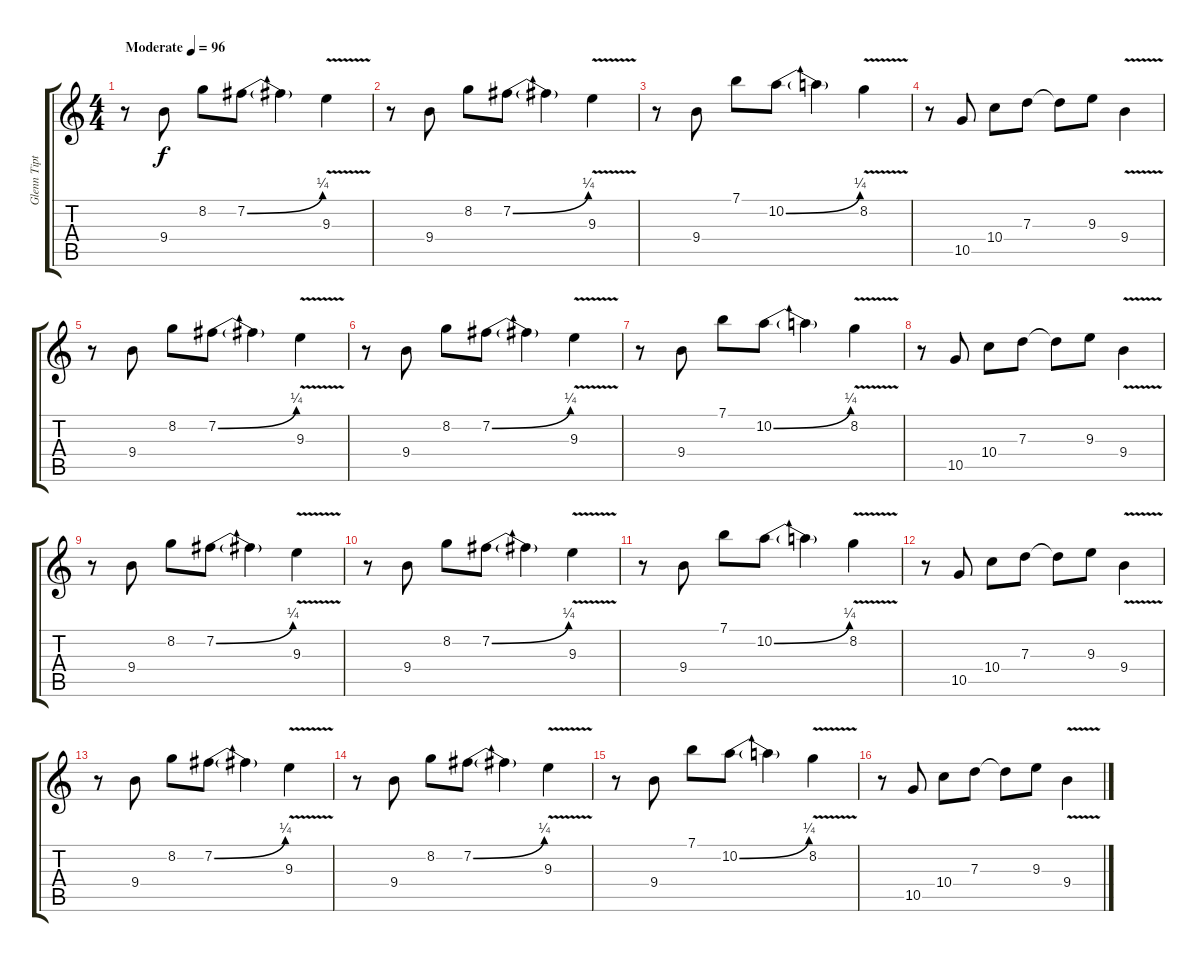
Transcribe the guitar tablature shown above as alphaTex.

\track ("Glenn Tipton" "Glenn Tipt") {instrument distortionguitar}
\staff {score tabs}
\tuning (E4 B3 G3 D3 A2 E2) {hide}
\ts (4 4)
\tempo (96 "Moderate")
\clef g2
\ks c
r.8{dy f volume 16 balance 8 instrument distortionguitar} 9.4.8 8.2.8 7.2{be (bend 0 0 60 1)}.8 7.2{t}.4 9.3{v}.4 |
r.8 9.4.8 8.2.8 7.2{be (bend 0 0 60 1)}.8 7.2{t}.4 9.3{v}.4 |
r.8 9.4.8 7.1.8 10.2{be (bend 0 0 60 1)}.8 10.2{t}.4 8.2{v}.4 |
r.8 10.5.8 10.4.8 7.3.8 7.3{t}.8 9.3.8 9.4{v}.4 |
r.8 9.4.8 8.2.8 7.2{be (bend 0 0 60 1)}.8 7.2{t}.4 9.3{v}.4 |
r.8 9.4.8 8.2.8 7.2{be (bend 0 0 60 1)}.8 7.2{t}.4 9.3{v}.4 |
r.8 9.4.8 7.1.8 10.2{be (bend 0 0 60 1)}.8 10.2{t}.4 8.2{v}.4 |
r.8 10.5.8 10.4.8 7.3.8 7.3{t}.8 9.3.8 9.4{v}.4 |
r.8 9.4.8 8.2.8 7.2{be (bend 0 0 60 1)}.8 7.2{t}.4 9.3{v}.4 |
r.8 9.4.8 8.2.8 7.2{be (bend 0 0 60 1)}.8 7.2{t}.4 9.3{v}.4 |
r.8 9.4.8 7.1.8 10.2{be (bend 0 0 60 1)}.8 10.2{t}.4 8.2{v}.4 |
r.8 10.5.8 10.4.8 7.3.8 7.3{t}.8 9.3.8 9.4{v}.4 |
r.8 9.4.8 8.2.8 7.2{be (bend 0 0 60 1)}.8 7.2{t}.4 9.3{v}.4 |
r.8 9.4.8 8.2.8 7.2{be (bend 0 0 60 1)}.8 7.2{t}.4 9.3{v}.4 |
r.8 9.4.8 7.1.8 10.2{be (bend 0 0 60 1)}.8 10.2{t}.4 8.2{v}.4 |
r.8 10.5.8 10.4.8 7.3.8 7.3{t}.8 9.3.8 9.4{v}.4
